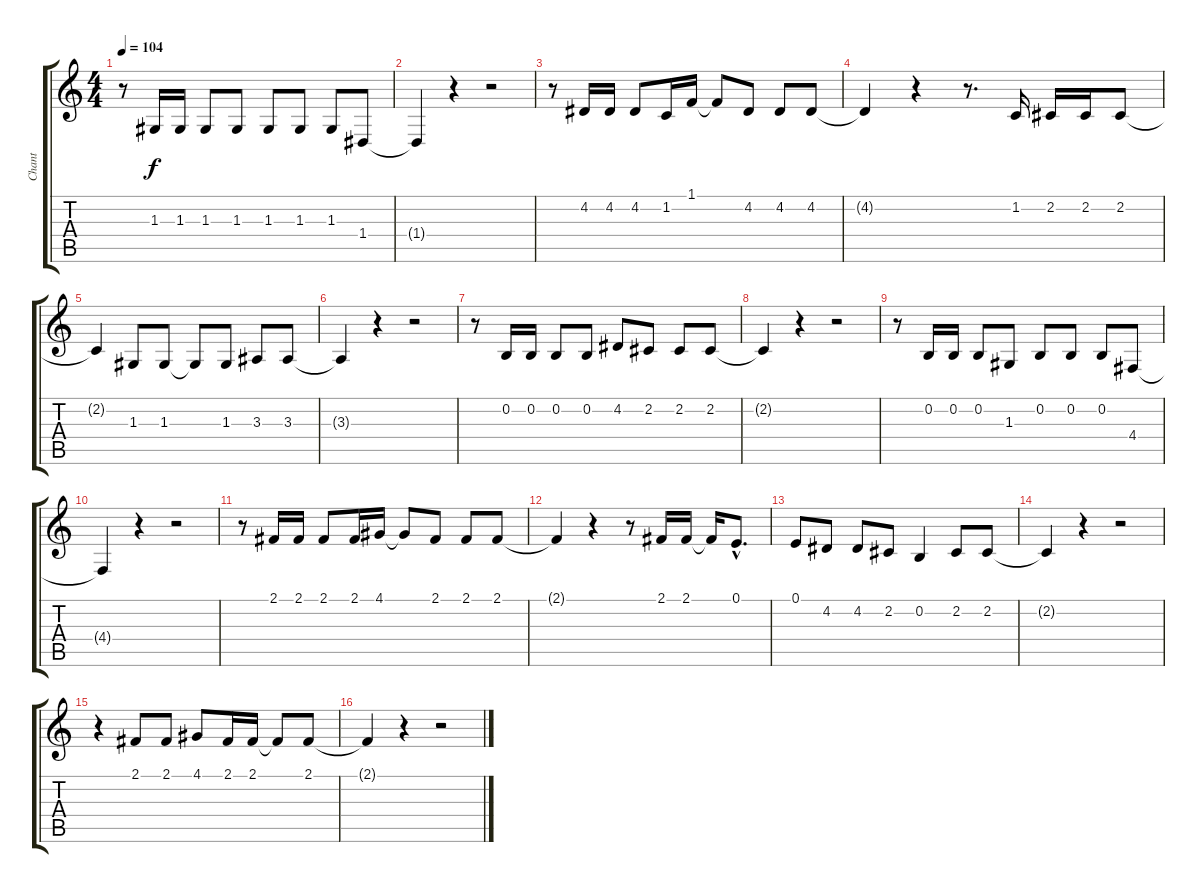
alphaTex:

\track ("Chant" "Chant") {instrument altosax}
\staff {score tabs}
\tuning (E4 B3 G3 D3 A2 E2) {hide}
\ts (4 4)
\tempo 104
\clef g2
\ks c
r.8{dy f} 1.3.16 1.3.16 1.3.8 1.3.8 1.3.8 1.3.8 1.3.8 1.4.8 |
1.4{t}.4 r.4 r.2 |
r.8 4.2.16 4.2.16 4.2.8 1.2.16 1.1.16 1.1{t}.8 4.2.8 4.2.8 4.2.8 |
4.2{t}.4 r.4 r.8{d} 1.2.16 2.2.16 2.2.16 2.2.8 |
2.2{t}.4 1.3.8 1.3.8 1.3{t}.8 1.3.8 3.3.8 3.3.8 |
3.3{t}.4 r.4 r.2 |
r.8 0.2.16 0.2.16 0.2.8 0.2.8 4.2.8 2.2.8 2.2.8 2.2.8 |
2.2{t}.4 r.4 r.2 |
r.8 0.2.16 0.2.16 0.2.8 1.3.8 0.2.8 0.2.8 0.2.8 4.4.8 |
4.4{t}.4 r.4 r.2 |
r.8 2.1.16 2.1.16 2.1.8 2.1.16 4.1.16 4.1{t}.8 2.1.8 2.1.8 2.1.8 |
2.1{t}.4 r.4 r.8 2.1.16 2.1.16 2.1{t}.16 0.1{hac}.8{d} |
0.1.8 4.2.8 4.2.8 2.2.8 0.2.4 2.2.8 2.2.8 |
2.2{t}.4 r.4 r.2 |
r.4 2.1.8 2.1.8 4.1.8 2.1.16 2.1.16 2.1{t}.8 2.1.8 |
2.1{t}.4 r.4 r.2
